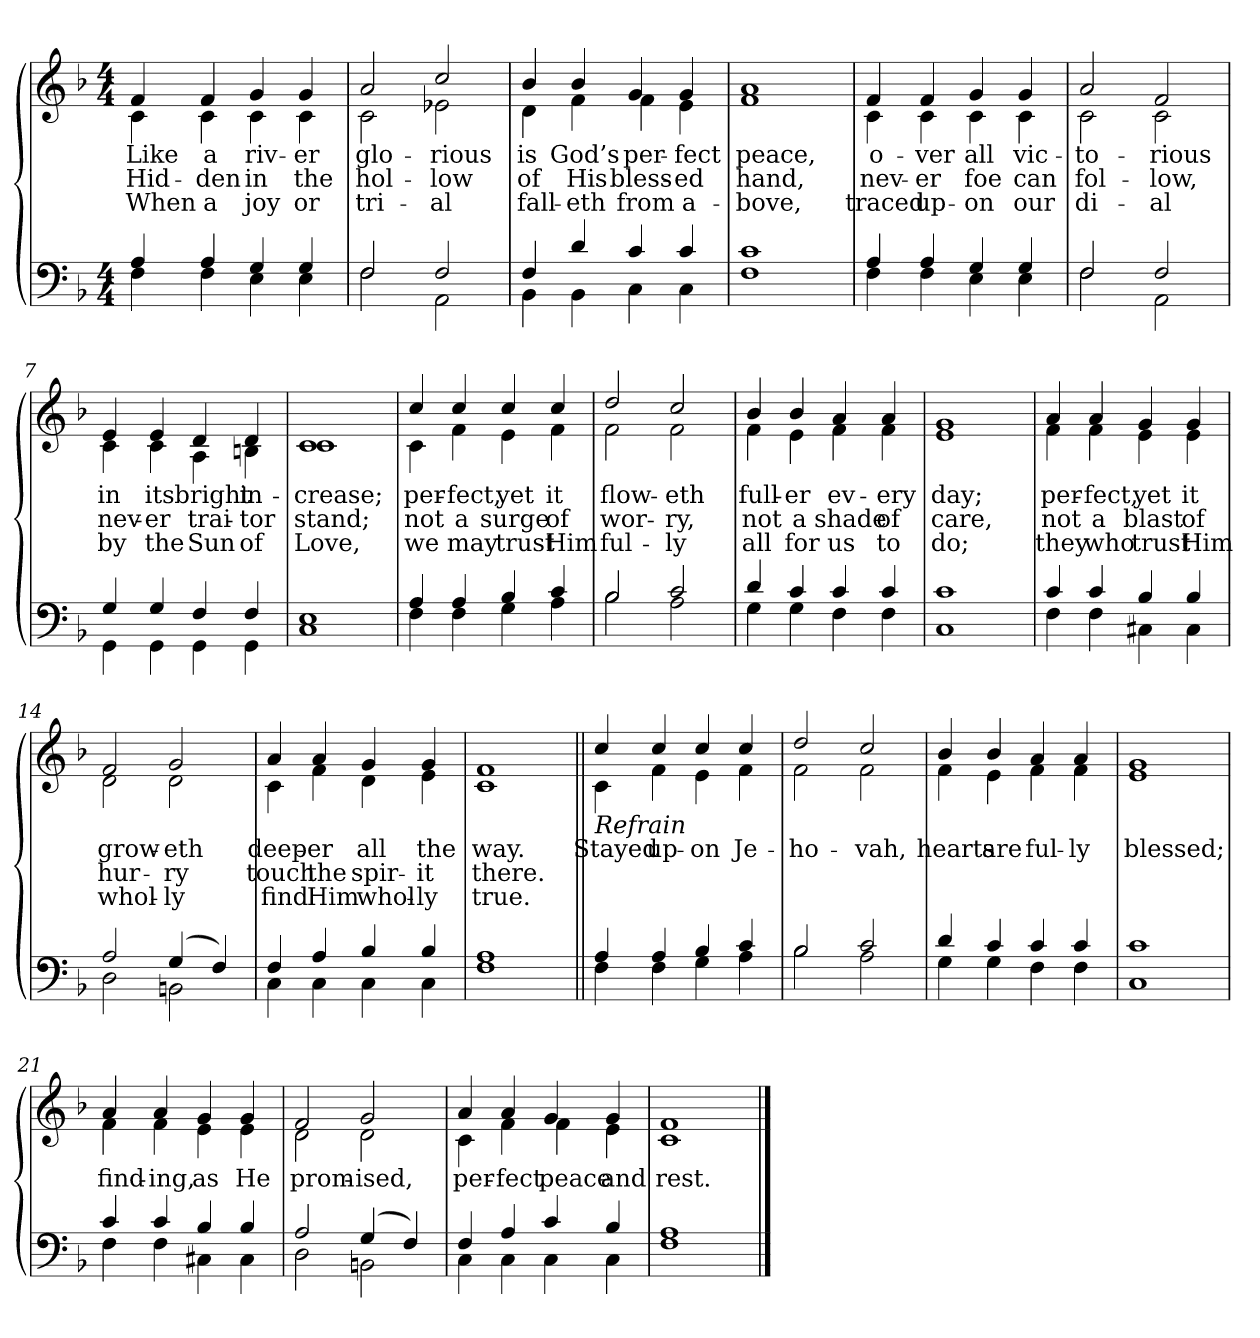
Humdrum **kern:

**kern	**kern	**text	**text	**text
*part2	*part1	*part1	*part1	*part1
*staff2	*staff1	*staff1	*staff1	*staff1
*clefF4	*clefG2	*	*	*
*k[b-]	*k[b-]	*	*	*
*M4/4	*M4/4	*	*	*
=1	=1	=1	=1	=1
*^	*	*	*	*
!	!	!LO:TX:b:i:t=Verse	!	!	!
!	!	!	!LO:LY:b	!LO:LY:b	!LO:LY:b
*	*	*^	*	*	*
4A/	4F\	4f/	4c\	Like	Hid-	When
!	!	!	!	!LO:LY:b	!LO:LY:b	!LO:LY:b
4A/	4F\	4f/	4c\	a	-den	a
!	!	!	!	!LO:LY:b	!LO:LY:b	!LO:LY:b
4G/	4E\	4g/	4c\	riv-	in	joy
!	!	!	!	!LO:LY:b	!LO:LY:b	!LO:LY:b
4G/	4E\	4g/	4c\	-er	the	or
=2	=2	=2	=2	=2	=2	=2
!	!	!	!	!LO:LY:b	!LO:LY:b	!LO:LY:b
2F/	2F\	2a/	2c\	glo-	hol-	tri-
!	!	!	!	!LO:LY:b	!LO:LY:b	!LO:LY:b
2F/	2AA\	2cc/	2e-X\	-rious	-low	-al
!!LO:LB:g=z	!!
=3	=3	=3	=3	=3	=3	=3
!	!	!	!	!LO:LY:b	!LO:LY:b	!LO:LY:b
4F/	4BB-\	4b-/	4d\	is	of	fall-
!	!	!	!	!LO:LY:b	!LO:LY:b	!LO:LY:b
4d/	4BB-\	4b-/	4f\	God’s	His	-eth
!	!	!	!	!LO:LY:b	!LO:LY:b	!LO:LY:b
4c/	4C\	4g/	4f\	per-	bless-	from
!	!	!	!	!LO:LY:b	!LO:LY:b	!LO:LY:b
4c/	4C\	4g/	4e\	-fect	-ed	a-
=4	=4	=4	=4	=4	=4	=4
!	!	!	!	!LO:LY:b	!LO:LY:b	!LO:LY:b
1c	1F	1a	1f	peace,	hand,	-bove,
!!LO:LB:g=z	!!
=5	=5	=5	=5	=5	=5	=5
!	!	!	!	!LO:LY:b	!LO:LY:b	!LO:LY:b
4A/	4F\	4f/	4c\	o-	nev-	traced
!	!	!	!	!LO:LY:b	!LO:LY:b	!LO:LY:b
4A/	4F\	4f/	4c\	-ver	-er	up-
!	!	!	!	!LO:LY:b	!LO:LY:b	!LO:LY:b
4G/	4E\	4g/	4c\	all	foe	-on
!	!	!	!	!LO:LY:b	!LO:LY:b	!LO:LY:b
4G/	4E\	4g/	4c\	vic-	can	our
=6	=6	=6	=6	=6	=6	=6
!	!	!	!	!LO:LY:b	!LO:LY:b	!LO:LY:b
2F/	2F\	2a/	2c\	-to-	fol-	di-
!	!	!	!	!LO:LY:b	!LO:LY:b	!LO:LY:b
2F/	2AA\	2f/	2c\	-rious	-low,	-al
!!LO:LB:g=z	!!
=7	=7	=7	=7	=7	=7	=7
!	!	!	!	!LO:LY:b	!LO:LY:b	!LO:LY:b
4G/	4GG\	4e/	4c\	in	nev-	by
!	!	!	!	!LO:LY:b	!LO:LY:b	!LO:LY:b
4G/	4GG\	4e/	4c\	its	-er	the
!	!	!	!	!LO:LY:b	!LO:LY:b	!LO:LY:b
4F/	4GG\	4d/	4A\	bright	trai-	Sun
!	!	!	!	!LO:LY:b	!LO:LY:b	!LO:LY:b
4F/	4GG\	4d/	4Bn\	in-	-tor	of
=8	=8	=8	=8	=8	=8	=8
!	!	!	!	!LO:LY:b	!LO:LY:b	!LO:LY:b
1E	1C	1c	1c	-crease;	stand;	Love,
!!LO:LB:g=z	!!
=9	=9	=9	=9	=9	=9	=9
!	!	!	!	!LO:LY:b	!LO:LY:b	!LO:LY:b
4A/	4F\	4cc/	4c\	per-	not	we
!	!	!	!	!LO:LY:b	!LO:LY:b	!LO:LY:b
4A/	4F\	4cc/	4f\	-fect,	a	may
!	!	!	!	!LO:LY:b	!LO:LY:b	!LO:LY:b
4B-/	4G\	4cc/	4e\	yet	surge	trust
!	!	!	!	!LO:LY:b	!LO:LY:b	!LO:LY:b
4c/	4A\	4cc/	4f\	it	of	Him
=10	=10	=10	=10	=10	=10	=10
!	!	!	!	!LO:LY:b	!LO:LY:b	!LO:LY:b
2B-/	2B-\	2dd/	2f\	flow-	wor-	ful-
!	!	!	!	!LO:LY:b	!LO:LY:b	!LO:LY:b
2c/	2A\	2cc/	2f\	-eth	-ry,	-ly
!!LO:LB:g=z	!!
=11	=11	=11	=11	=11	=11	=11
!	!	!	!	!LO:LY:b	!LO:LY:b	!LO:LY:b
4d/	4G\	4b-/	4f\	full-	not	all
!	!	!	!	!LO:LY:b	!LO:LY:b	!LO:LY:b
4c/	4G\	4b-/	4e\	-er	a	for
!	!	!	!	!LO:LY:b	!LO:LY:b	!LO:LY:b
4c/	4F\	4a/	4f\	ev-	shade	us
!	!	!	!	!LO:LY:b	!LO:LY:b	!LO:LY:b
4c/	4F\	4a/	4f\	-ery	of	to
=12	=12	=12	=12	=12	=12	=12
!	!	!	!	!LO:LY:b	!LO:LY:b	!LO:LY:b
1c	1C	1g	1e	day;	care,	do;
!!LO:LB:g=z	!!
=13	=13	=13	=13	=13	=13	=13
!	!	!	!	!LO:LY:b	!LO:LY:b	!LO:LY:b
4c/	4F\	4a/	4f\	per-	not	they
!	!	!	!	!LO:LY:b	!LO:LY:b	!LO:LY:b
4c/	4F\	4a/	4f\	-fect,	a	who
!	!	!	!	!LO:LY:b	!LO:LY:b	!LO:LY:b
4B-/	4C#X\	4g/	4e\	yet	blast	trust
!	!	!	!	!LO:LY:b	!LO:LY:b	!LO:LY:b
4B-/	4C#\	4g/	4e\	it	of	Him
=14	=14	=14	=14	=14	=14	=14
!	!	!	!	!LO:LY:b	!LO:LY:b	!LO:LY:b
2A/	2D\	2f/	2d\	grow-	hur-	whol-
!	!	!	!	!LO:LY:b	!LO:LY:b	!LO:LY:b
(>4G/	2BBn\	2g/	2d\	-eth	-ry	-ly
4F/)	.	.	.	.	.	.
!!LO:LB:g=z	!!
=15	=15	=15	=15	=15	=15	=15
!	!	!	!	!LO:LY:b	!LO:LY:b	!LO:LY:b
4F/	4C\	4a/	4c\	deep-	touch	find
!	!	!	!	!LO:LY:b	!LO:LY:b	!LO:LY:b
4A/	4C\	4a/	4f\	-er	the	Him
!	!	!	!	!LO:LY:b	!LO:LY:b	!LO:LY:b
4B-/	4C\	4g/	4d\	all	spir-	whol-
!	!	!	!	!LO:LY:b	!LO:LY:b	!LO:LY:b
4B-/	4C\	4g/	4e\	the	-it	-ly
=16	=16	=16	=16	=16	=16	=16
!	!	!	!	!LO:LY:b	!LO:LY:b	!LO:LY:b
1A	1F	1f	1c	way.	there.	true.
!!LO:LB:g=z	!!
=17||	=17||	=17||	=17||	=17||	=17||	=17||
!	!	!LO:TX:b:i:t=Refrain	!	!	!	!
!	!	!	!	!LO:LY:b	!	!
4A/	4F\	4cc/	4c\	Stayed	.	.
!	!	!	!	!LO:LY:b	!	!
4A/	4F\	4cc/	4f\	up-	.	.
!	!	!	!	!LO:LY:b	!	!
4B-/	4G\	4cc/	4e\	-on	.	.
!	!	!	!	!LO:LY:b	!	!
4c/	4A\	4cc/	4f\	Je-	.	.
=18	=18	=18	=18	=18	=18	=18
!	!	!	!	!LO:LY:b	!	!
2B-/	2B-\	2dd/	2f\	-ho-	.	.
!	!	!	!	!LO:LY:b	!	!
2c/	2A\	2cc/	2f\	-vah,	.	.
!!LO:LB:g=z	!!
=19	=19	=19	=19	=19	=19	=19
!	!	!	!	!LO:LY:b	!	!
4d/	4G\	4b-/	4f\	hearts	.	.
!	!	!	!	!LO:LY:b	!	!
4c/	4G\	4b-/	4e\	are	.	.
!	!	!	!	!LO:LY:b	!	!
4c/	4F\	4a/	4f\	ful-	.	.
!	!	!	!	!LO:LY:b	!	!
4c/	4F\	4a/	4f\	-ly	.	.
=20	=20	=20	=20	=20	=20	=20
!	!	!	!	!LO:LY:b	!	!
1c	1C	1g	1e	blessed;	.	.
!!LO:LB:g=z	!!
=21	=21	=21	=21	=21	=21	=21
!	!	!	!	!LO:LY:b	!	!
4c/	4F\	4a/	4f\	find-	.	.
!	!	!	!	!LO:LY:b	!	!
4c/	4F\	4a/	4f\	-ing,	.	.
!	!	!	!	!LO:LY:b	!	!
4B-/	4C#X\	4g/	4e\	as	.	.
!	!	!	!	!LO:LY:b	!	!
4B-/	4C#\	4g/	4e\	He	.	.
=22	=22	=22	=22	=22	=22	=22
!	!	!	!	!LO:LY:b	!	!
2A/	2D\	2f/	2d\	prom-	.	.
!	!	!	!	!LO:LY:b	!	!
(>4G/	2BBn\	2g/	2d\	-ised,	.	.
4F/)	.	.	.	.	.	.
!!LO:LB:g=z	!!
=23	=23	=23	=23	=23	=23	=23
!	!	!	!	!LO:LY:b	!	!
4F/	4C\	4a/	4c\	per-	.	.
!	!	!	!	!LO:LY:b	!	!
4A/	4C\	4a/	4f\	-fect	.	.
!	!	!	!	!LO:LY:b	!	!
4c/	4C\	4g/	4f\	peace	.	.
!	!	!	!	!LO:LY:b	!	!
4B-/	4C\	4g/	4e\	and	.	.
=24	=24	=24	=24	=24	=24	=24
!	!	!	!	!LO:LY:b	!	!
1A	1F	1f	1c	rest.	.	.
*v	*v	*	*	*	*	*
*	*v	*v	*	*	*
==	==	==	==	==
*-	*-	*-	*-	*-
